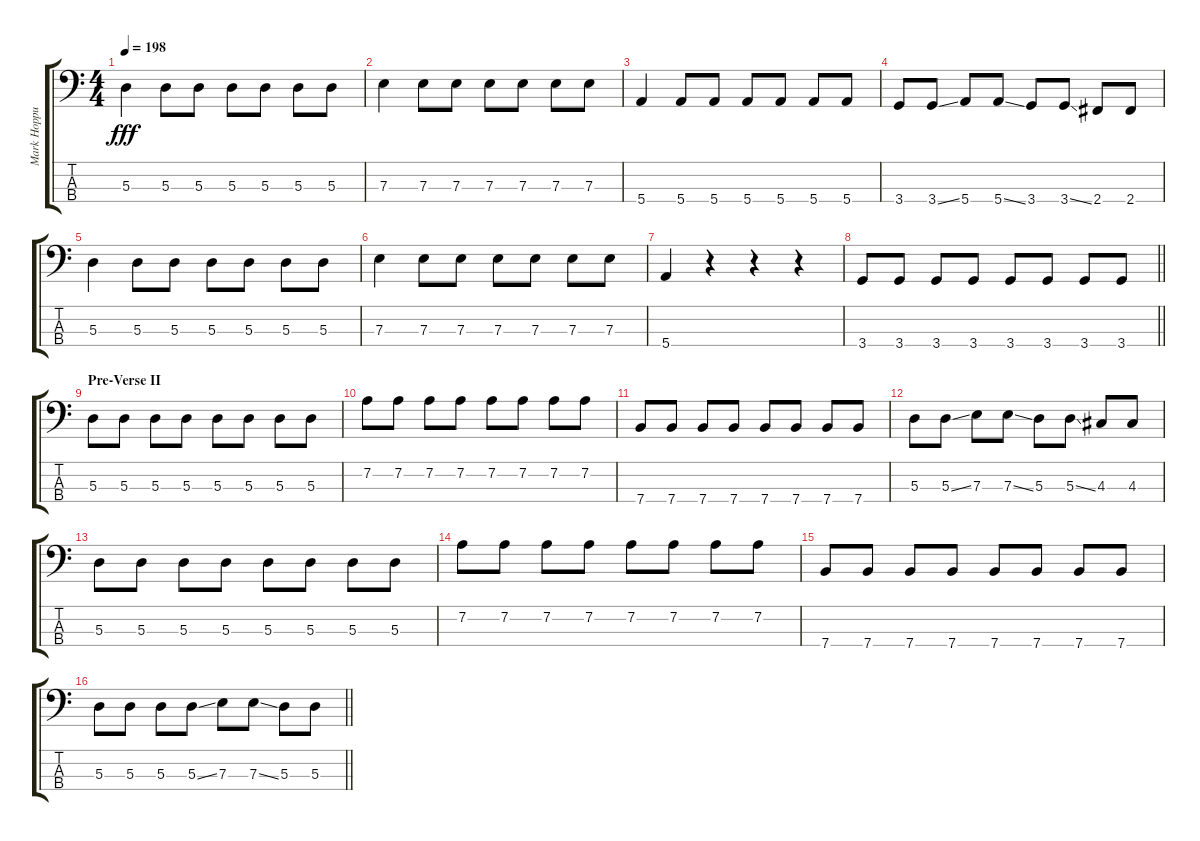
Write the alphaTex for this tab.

\track ("Mark Hoppus" "Mark Hoppu") {instrument electricbasspick}
\staff {score tabs}
\tuning (G2 D2 A1 E1) {hide}
\ts (4 4)
\tempo 198
\clef f4
\ks c
5.3.4{dy fff} 5.3.8 5.3.8 5.3.8 5.3.8 5.3.8 5.3.8 |
7.3.4 7.3.8 7.3.8 7.3.8 7.3.8 7.3.8 7.3.8 |
5.4.4 5.4.8 5.4.8 5.4.8 5.4.8 5.4.8 5.4.8 |
3.4.8 3.4{ss}.8 5.4.8 5.4{ss}.8 3.4.8 3.4{ss}.8 2.4.8 2.4.8 |
5.3.4 5.3.8 5.3.8 5.3.8 5.3.8 5.3.8 5.3.8 |
7.3.4 7.3.8 7.3.8 7.3.8 7.3.8 7.3.8 7.3.8 |
5.4.4 r.4 r.4 r.4 |
\barLineRight lightlight
3.4.8 3.4.8 3.4.8 3.4.8 3.4.8 3.4.8 3.4.8 3.4.8 |
\section ("" "Pre-Verse II")
5.3.8 5.3.8 5.3.8 5.3.8 5.3.8 5.3.8 5.3.8 5.3.8 |
7.2.8 7.2.8 7.2.8 7.2.8 7.2.8 7.2.8 7.2.8 7.2.8 |
7.4.8 7.4.8 7.4.8 7.4.8 7.4.8 7.4.8 7.4.8 7.4.8 |
5.3.8 5.3{ss}.8 7.3.8 7.3{ss}.8 5.3.8 5.3{ss}.8 4.3.8 4.3.8 |
5.3.8 5.3.8 5.3.8 5.3.8 5.3.8 5.3.8 5.3.8 5.3.8 |
7.2.8 7.2.8 7.2.8 7.2.8 7.2.8 7.2.8 7.2.8 7.2.8 |
7.4.8 7.4.8 7.4.8 7.4.8 7.4.8 7.4.8 7.4.8 7.4.8 |
\barLineRight lightlight
5.3.8 5.3.8 5.3.8 5.3{ss}.8 7.3.8 7.3{ss}.8 5.3.8 5.3.8
